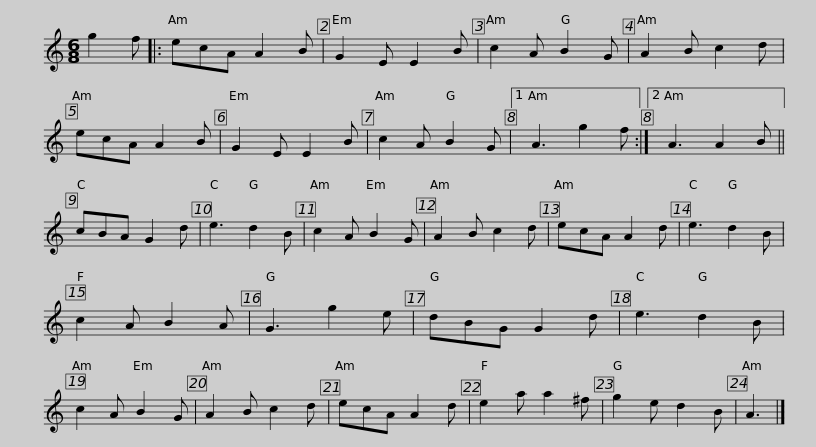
X:1
L:1/8
M:6/8
I:linebreak $
K:C
V:1 treble
V:1
 g2 f |: ecA A2 B | G2 E E2 B | c2 A B2 G | A2 B c2 d | %5
 ecA A2 B | G2 E E2 B | c2 A B2 G |1 A3 g2 f :|2$ A3 A2 B || %10
 cBA G2 d | e3 d2 B | c2 A B2 G | A2 B c2 d | ecA A2 d | %15
 e3 d2 B | c2 A B2 A | G3 g2 e | dBG G2 d |$ e3 d2 B | %20
 c2 A B2 G | A2 B c2 d | ecA A2 d | e2 a a2 ^f | g2 e d2 B | %25
 A3 |] %26
